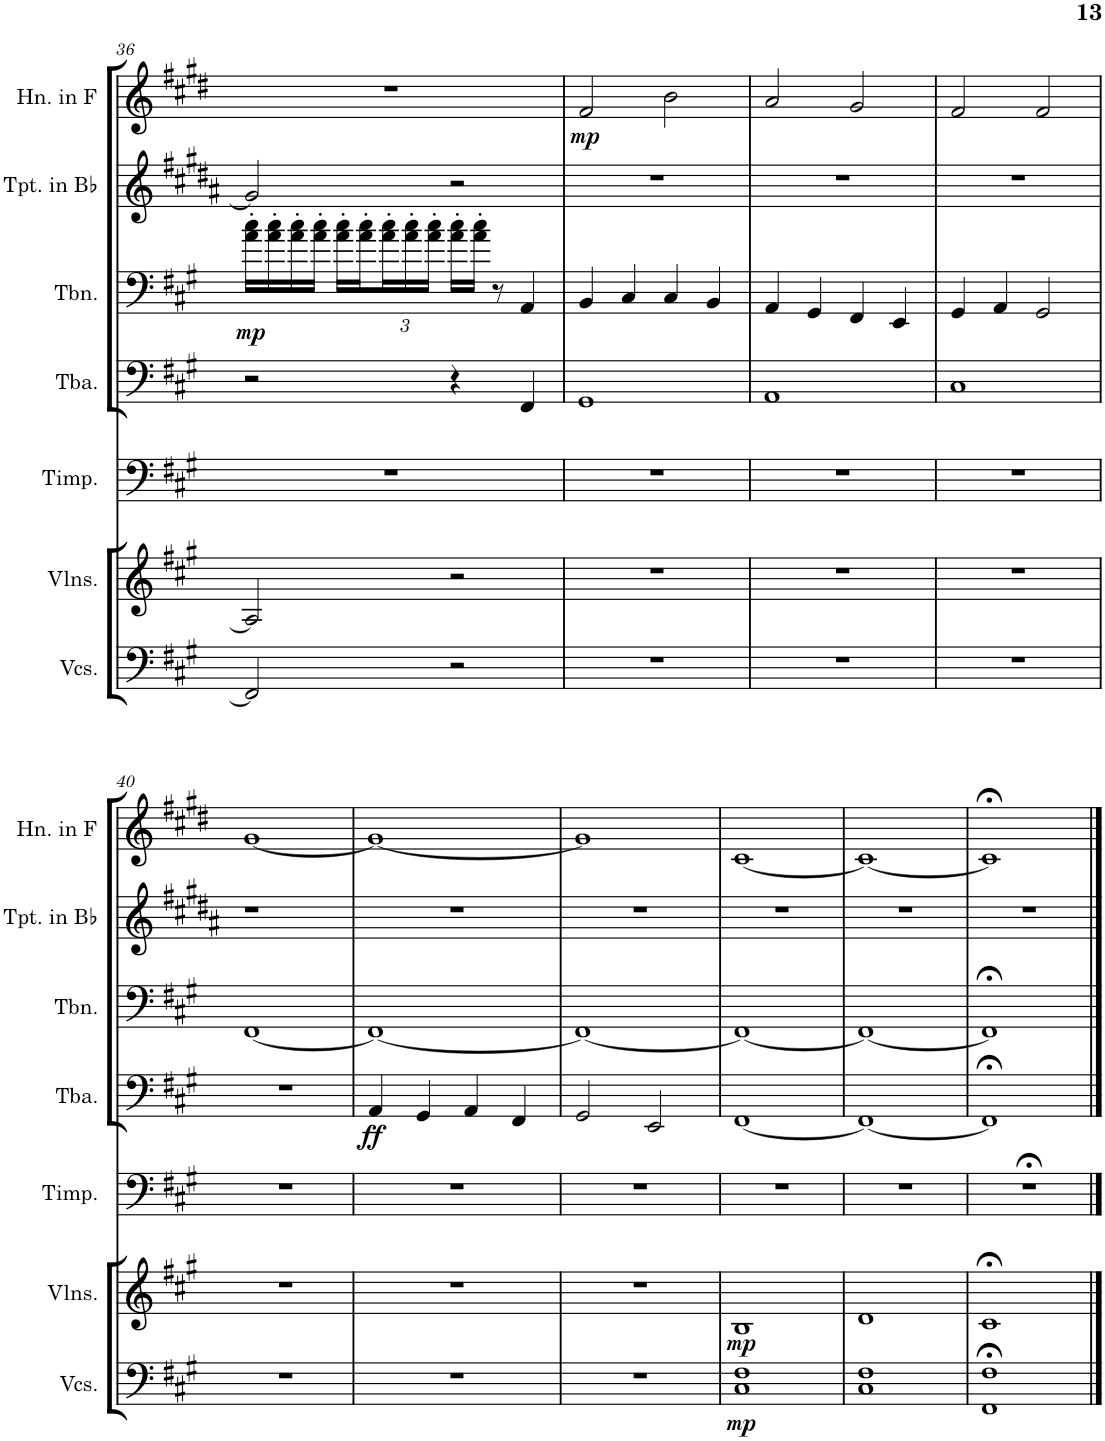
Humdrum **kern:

**kern	**dynam	**kern	**dynam	**kern	**kern	**dynam	**kern	**dynam	**kern	**kern	**dynam
*part7	*part7	*part6	*part6	*part5	*part4	*part4	*part3	*part3	*part2	*part1	*part1
*staff7	*staff7	*staff6	*staff6	*staff5	*staff4	*staff4	*staff3	*staff3	*staff2	*staff1	*staff1
*I"Violoncellos	*	*I"Violins	*	*I"Timpani	*I"Tuba	*	*I"Trombone	*	*I"Trumpet in Bb	*I"Horn in F	*
*I'Vcs.	*	*I'Vlns.	*	*I'Timp.	*I'Tba.	*	*I'Tbn.	*	*I'Tpt. in Bb	*I'Hn. in F	*
!!LO:PB:g=z
*clefF4	*	*clefG2	*	*clefF4	*clefF4	*	*clefF4	*	*clefG2	*clefG2	*
*	*	*	*	*	*	*	*	*	*Trd1c2	*Trd4c7	*
*k[f#c#g#]	*	*k[f#c#g#]	*	*k[f#c#g#]	*k[f#c#g#]	*	*k[f#c#g#]	*	*k[f#c#g#d#a#]	*k[f#c#g#d#]	*
*M4/4	*	*M4/4	*	*M4/4	*M4/4	*	*M4/4	*	*M4/4	*M4/4	*
=36	=36	=36	=36	=36	=36	=36	=36	=36	=36	=36	=36
!	!	!	!	!	!	!	!	!LO:DY:b	!	!	!
2FF#/]	.	2A/]	.	1r	2r	.	16a\' 16cc#\'LL	mp	2g#/]	1r	.
.	.	.	.	.	.	.	16a\' 16cc#\'	.	.	.	.
.	.	.	.	.	.	.	16a\' 16cc#\'	.	.	.	.
.	.	.	.	.	.	.	16a\' 16cc#\'JJ	.	.	.	.
.	.	.	.	.	.	.	16a\' 16cc#\'LL	.	.	.	.
.	.	.	.	.	.	.	16a\' 16cc#\'	.	.	.	.
*	*	*	*	*	*	*	*Xbrackettup	*	*	*	*
.	.	.	.	.	.	.	24a\' 24cc#\'	.	.	.	.
.	.	.	.	.	.	.	24a\' 24cc#\'	.	.	.	.
.	.	.	.	.	.	.	24a\' 24cc#\'JJ	.	.	.	.
2r	.	2r	.	.	4r	.	16a\' 16cc#\'LL	.	2r	.	.
.	.	.	.	.	.	.	16a\' 16cc#\'JJ	.	.	.	.
.	.	.	.	.	.	.	8r	.	.	.	.
.	.	.	.	.	4FF#/	.	4AA/	.	.	.	.
=37	=37	=37	=37	=37	=37	=37	=37	=37	=37	=37	=37
!	!	!	!	!	!	!	!	!	!	!	!LO:DY:b
1r	.	1r	.	1r	1GG#	.	4BB/	.	1r	2f#/	mp
.	.	.	.	.	.	.	4C#/	.	.	.	.
.	.	.	.	.	.	.	4C#/	.	.	2b\	.
.	.	.	.	.	.	.	4BB/	.	.	.	.
=38	=38	=38	=38	=38	=38	=38	=38	=38	=38	=38	=38
1r	.	1r	.	1r	1AA	.	4AA/	.	1r	2a/	.
.	.	.	.	.	.	.	4GG#/	.	.	.	.
.	.	.	.	.	.	.	4FF#/	.	.	2g#/	.
.	.	.	.	.	.	.	4EE/	.	.	.	.
=39	=39	=39	=39	=39	=39	=39	=39	=39	=39	=39	=39
1r	.	1r	.	1r	1C#	.	4GG#/	.	1r	2f#/	.
.	.	.	.	.	.	.	4AA/	.	.	.	.
.	.	.	.	.	.	.	2GG#/	.	.	2f#/	.
!!LO:LB:g=z
=40	=40	=40	=40	=40	=40	=40	=40	=40	=40	=40	=40
1r	.	1r	.	1r	1r	.	[1FF#	.	1r	[1g#	.
=41	=41	=41	=41	=41	=41	=41	=41	=41	=41	=41	=41
!	!	!	!	!	!	!LO:DY:b	!	!	!	!	!
1r	.	1r	.	1r	4AA/	ff	1FF#_	.	1r	1g#_	.
.	.	.	.	.	4GG#/	.	.	.	.	.	.
.	.	.	.	.	4AA/	.	.	.	.	.	.
.	.	.	.	.	4FF#/	.	.	.	.	.	.
=42	=42	=42	=42	=42	=42	=42	=42	=42	=42	=42	=42
1r	.	1r	.	1r	2GG#/	.	1FF#_	.	1r	1g#]	.
.	.	.	.	.	2EE/	.	.	.	.	.	.
=43	=43	=43	=43	=43	=43	=43	=43	=43	=43	=43	=43
!	!LO:DY:b	!	!LO:DY:b	!	!	!	!	!	!	!	!
1C# 1F#	mp	1B	mp	1r	[1FF#	.	1FF#_	.	1r	[1c#	.
=44	=44	=44	=44	=44	=44	=44	=44	=44	=44	=44	=44
1C# 1F#	.	1d	.	1r	1FF#_	.	1FF#_	.	1r	1c#_	.
=45	=45	=45	=45	=45	=45	=45	=45	=45	=45	=45	=45
1FF#;< 1F#;<	.	1c#;<	.	1r;<	1FF#;<]	.	1FF#;<]	.	1r	1c#;<]	.
==	==	==	==	==	==	==	==	==	==	==	==
*-	*-	*-	*-	*-	*-	*-	*-	*-	*-	*-	*-
